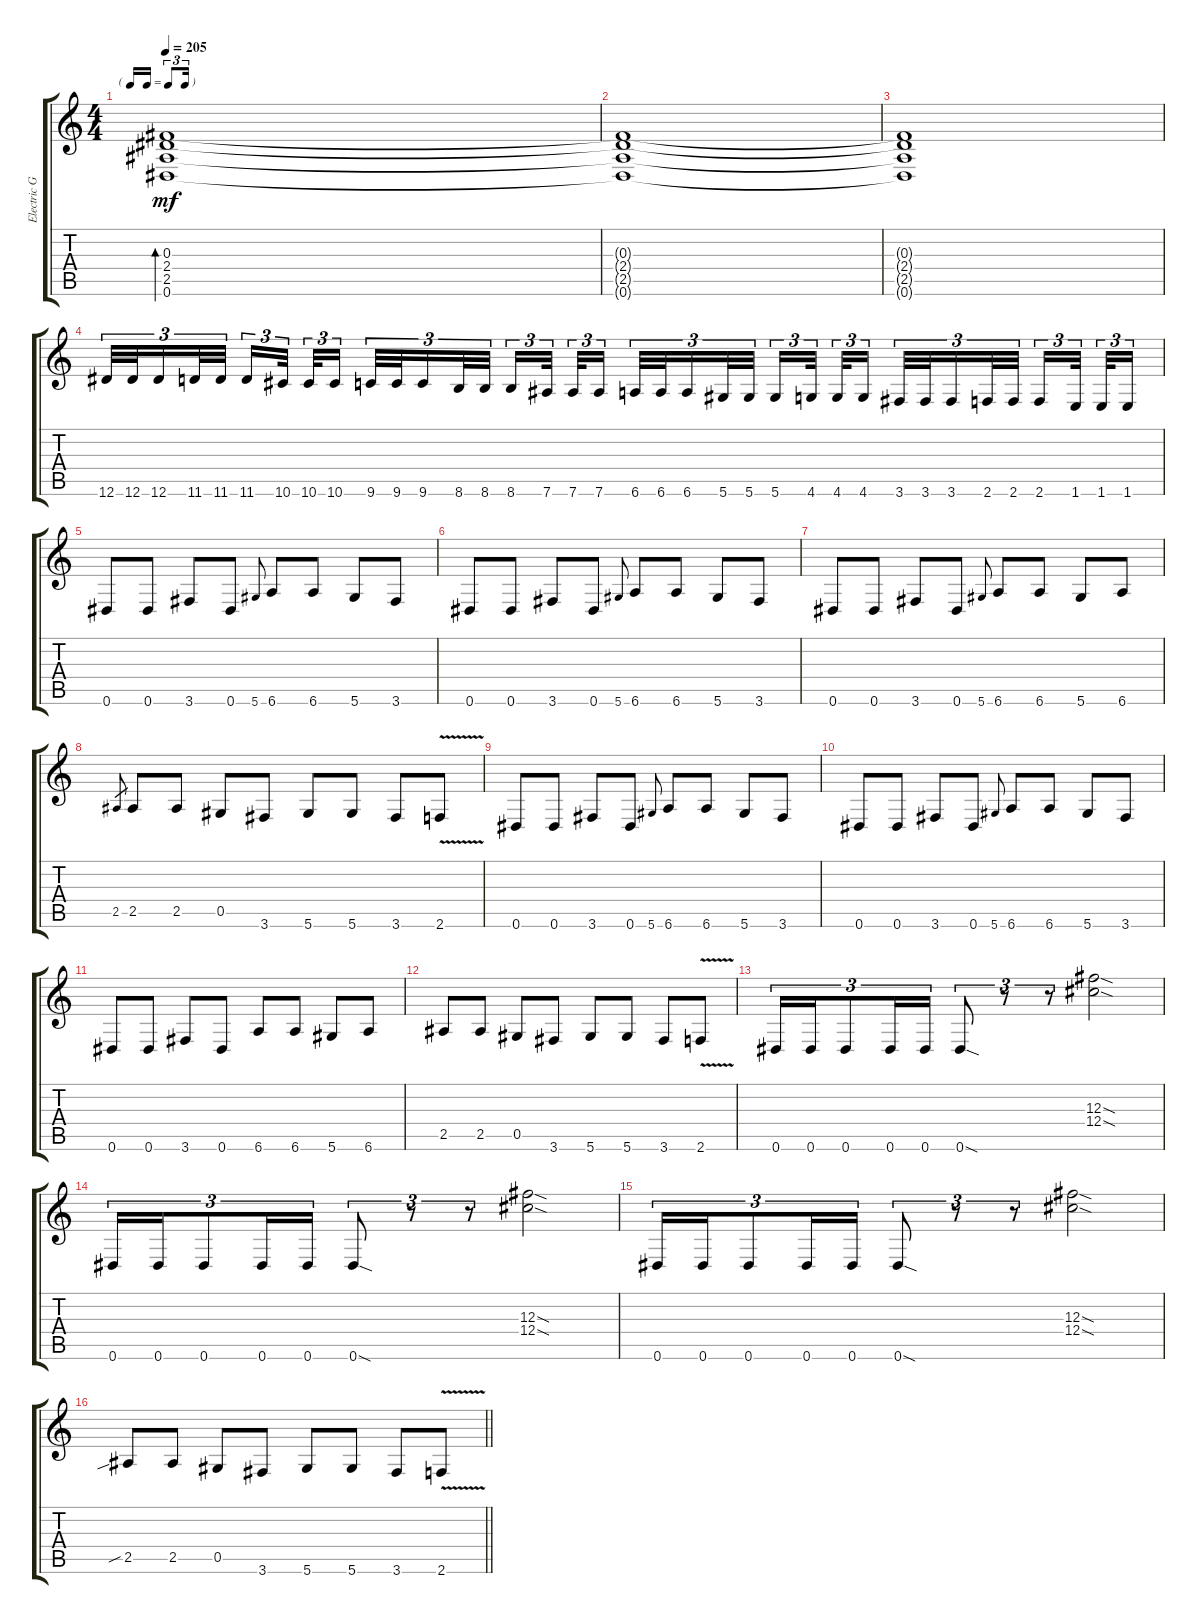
\track ("Electric Guitar" "Electric G") {instrument overdrivenguitar}
\staff {score tabs}
\tuning (Eb4 Bb3 Gb3 Db3 Ab2 Eb2) {hide}
\ts (4 4)
\tf triplet16th
\tempo 205
\clef g2
\ks c
(0.3 2.4 2.5 0.6).1{bd 120 dy mf} |
(0.3{t} 2.4{t} 2.5{t} 0.6{t}).1 |
(0.3{t} 2.4{t} 2.5{t} 0.6{t}).1 |
12.6.32{tu (3 2)} 12.6.32{tu (3 2)} 12.6.16{tu (3 2)} 11.6.32{tu (3 2)} 11.6.32{tu (3 2) beam splitsecondary} 11.6.16{tu (3 2)} 10.6.32{tu (3 2) beam splitsecondary} 10.6.32{tu (3 2)} 10.6.16{tu (3 2)} 9.6.32{tu (3 2)} 9.6.32{tu (3 2)} 9.6.16{tu (3 2)} 8.6.32{tu (3 2)} 8.6.32{tu (3 2) beam splitsecondary} 8.6.16{tu (3 2)} 7.6.32{tu (3 2) beam splitsecondary} 7.6.32{tu (3 2)} 7.6.16{tu (3 2)} 6.6.32{tu (3 2)} 6.6.32{tu (3 2)} 6.6.16{tu (3 2)} 5.6.32{tu (3 2)} 5.6.32{tu (3 2) beam splitsecondary} 5.6.16{tu (3 2)} 4.6.32{tu (3 2) beam splitsecondary} 4.6.32{tu (3 2)} 4.6.16{tu (3 2)} 3.6.32{tu (3 2)} 3.6.32{tu (3 2)} 3.6.16{tu (3 2)} 2.6.32{tu (3 2)} 2.6.32{tu (3 2) beam splitsecondary} 2.6.16{tu (3 2)} 1.6.32{tu (3 2) beam splitsecondary} 1.6.32{tu (3 2)} 1.6.16{tu (3 2)} |
0.6.8 0.6.8 3.6.8 0.6.8 5.6.8{gr onbeat} 6.6.8 6.6.8 5.6.8 3.6.8 |
0.6.8 0.6.8 3.6.8 0.6.8 5.6.8{gr onbeat} 6.6.8 6.6.8 5.6.8 3.6.8 |
0.6.8 0.6.8 3.6.8 0.6.8 5.6.8{gr onbeat} 6.6.8 6.6.8 5.6.8 6.6.8 |
2.5.8{gr} 2.5.8 2.5.8 0.5.8 3.6.8 5.6.8 5.6.8 3.6.8 2.6{v}.8 |
0.6.8 0.6.8 3.6.8 0.6.8 5.6.8{gr onbeat} 6.6.8 6.6.8 5.6.8 3.6.8 |
0.6.8 0.6.8 3.6.8 0.6.8 5.6.8{gr onbeat} 6.6.8 6.6.8 5.6.8 3.6.8 |
0.6.8 0.6.8 3.6.8 0.6.8 6.6.8 6.6.8 5.6.8 6.6.8 |
2.5.8 2.5.8 0.5.8 3.6.8 5.6.8 5.6.8 3.6.8 2.6{v}.8 |
0.6.16{tu (3 2)} 0.6.16{tu (3 2)} 0.6.8{tu (3 2)} 0.6.16{tu (3 2)} 0.6.16{tu (3 2)} 0.6{sod}.8{tu (3 2)} r.8{tu (3 2)} r.8{tu (3 2)} (12.3{sod} 12.4{sod}).2 |
0.6.16{tu (3 2)} 0.6.16{tu (3 2)} 0.6.8{tu (3 2)} 0.6.16{tu (3 2)} 0.6.16{tu (3 2)} 0.6{sod}.8{tu (3 2)} r.8{tu (3 2)} r.8{tu (3 2)} (12.3{sod} 12.4{sod}).2 |
0.6.16{tu (3 2)} 0.6.16{tu (3 2)} 0.6.8{tu (3 2)} 0.6.16{tu (3 2)} 0.6.16{tu (3 2)} 0.6{sod}.8{tu (3 2)} r.8{tu (3 2)} r.8{tu (3 2)} (12.3{sod} 12.4{sod}).2 |
\barLineRight lightlight
2.5{sib}.8 2.5.8 0.5.8 3.6.8 5.6.8 5.6.8 3.6.8 2.6{v}.8
